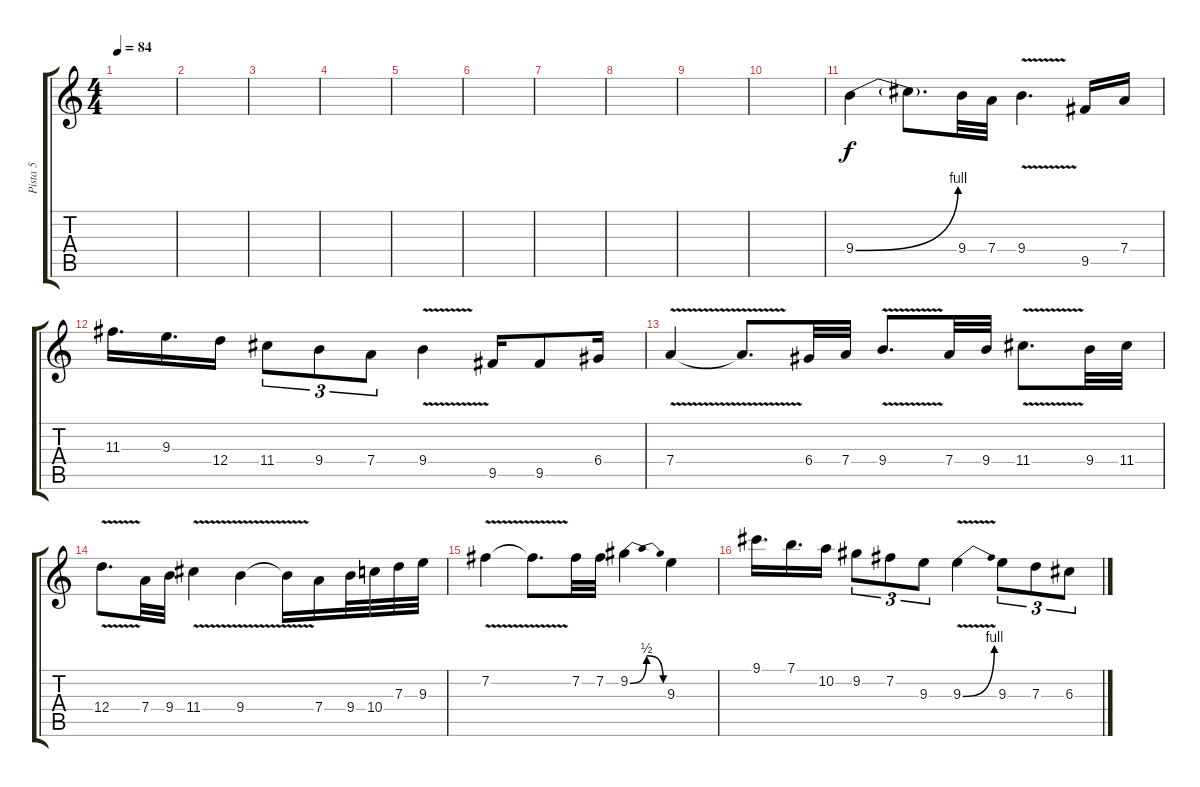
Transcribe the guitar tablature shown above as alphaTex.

\track ("Pista 5" "Pista 5") {instrument distortionguitar}
\staff {score tabs}
\tuning (E4 B3 G3 D3 A2 E2) {hide}
\ts (4 4)
\tempo 84
\clef g2
\ks c
|
|
|
|
|
|
|
|
|
|
9.4{be (bend 0 0 60 4)}.4 9.4{t}.8{d} 9.4.32 7.4.32 9.4{v}.4{d} 9.5.16 7.4.16 |
11.3.16{d} 9.3.16{d} 12.4.16 11.4.8{tu (3 2)} 9.4.8{tu (3 2)} 7.4.8{tu (3 2)} 9.4{v}.4 9.5.16 9.5.8 6.4.16 |
7.4{v}.4 7.4{t}.8{d} 6.4.32 7.4.32 9.4{v}.8{d} 7.4.32 9.4.32 11.4{v}.8{d} 9.4.32 11.4.32 |
12.4{v}.8{d} 7.4.32 9.4.32 11.4{v}.4 9.4{v}.4 9.4{t}.16 7.4.16 9.4.32 10.4.32 7.3.32 9.3.32 |
7.2{v}.4 7.2{t}.8{d} 7.2.32 7.2.32 9.2{be (bendrelease 0 0 20 2 20 2 60 0)}.4 9.3.4 |
9.1.16{d} 7.1.16{d} 10.2.16 9.2.8{tu (3 2)} 7.2.8{tu (3 2)} 9.3.8{tu (3 2)} 9.3{be (bend 0 0 60 4) v}.4 9.3.8{tu (3 2)} 7.3.8{tu (3 2)} 6.3.8{tu (3 2)}
